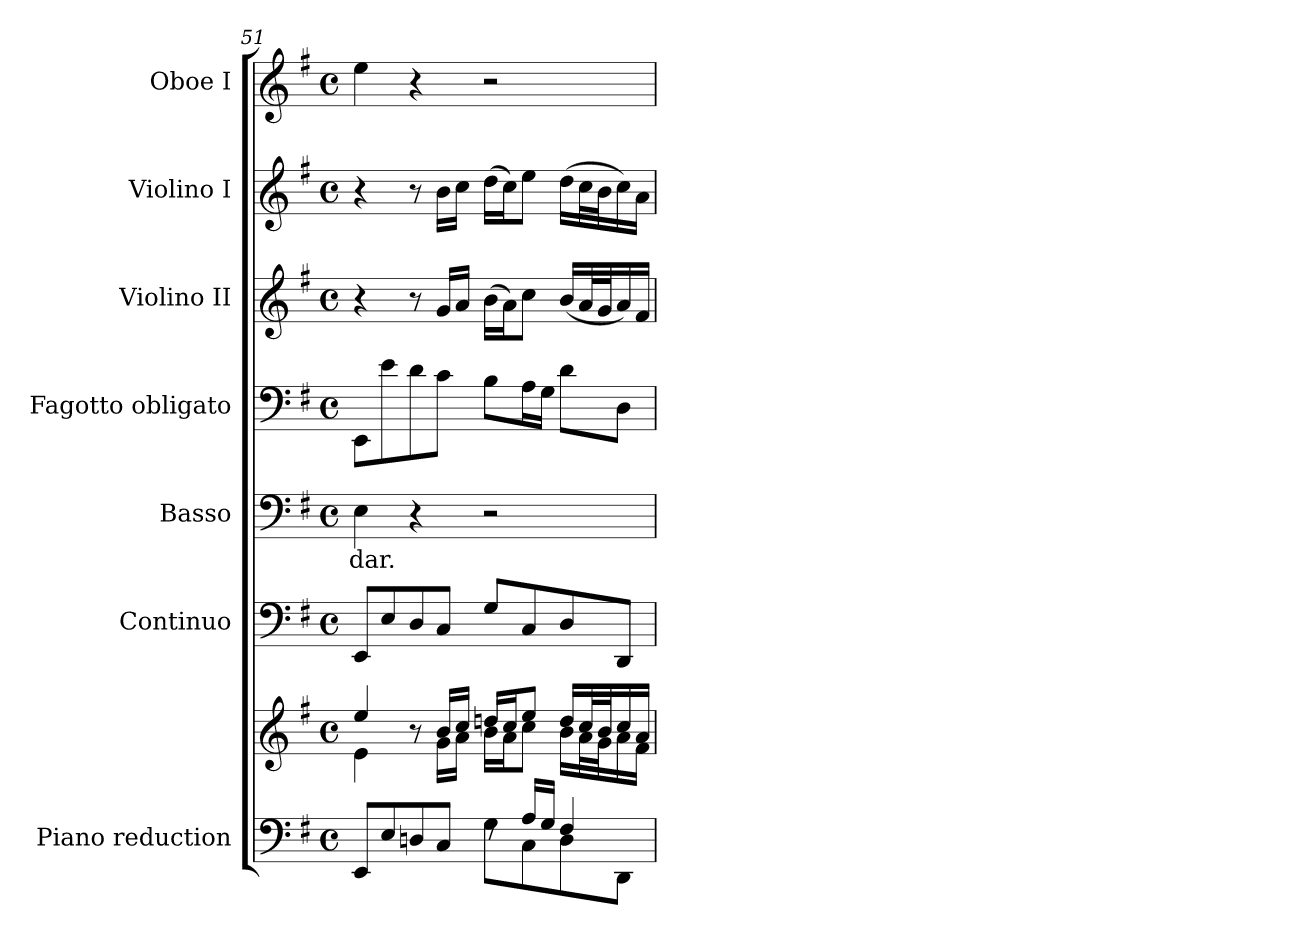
**kern	**kern	**kern	**kern	**text	**kern	**kern	**kern	**kern
*part7	*part7	*part6	*part5	*part5	*part4	*part3	*part2	*part1
*staff8	*staff7	*staff6	*staff5	*staff5	*staff4	*staff3	*staff2	*staff1
*I"Piano reduction	*	*I"Continuo	*I"Basso	*	*I"Fagotto obligato	*I"Violino II	*I"Violino I	*I"Oboe I
*I'Pno	*	*	*	*	*	*I'Vln	*I'Vln	*I'Ob
*clefF4	*clefG2	*clefF4	*clefF4	*	*clefF4	*clefG2	*clefG2	*clefG2
*k[f#]	*k[f#]	*k[f#]	*k[f#]	*	*k[f#]	*k[f#]	*k[f#]	*k[f#]
*M4/4	*M4/4	*M4/4	*M4/4	*	*M4/4	*M4/4	*M4/4	*M4/4
*met(c)	*met(c)	*met(c)	*met(c)	*	*met(c)	*met(c)	*met(c)	*met(c)
=51	=51	=51	=51	=51	=51	=51	=51	=51
*^	*^	*	*	*	*	*	*	*
!	!	!	!	!	!	!LO:LY:b	!	!	!	!
8EE/L	2ryy	4ee/	4e\	8EE/L	4E\	-dar.	8EE\L	4r	4r	4ee\
8E/	.	.	.	8E/	.	.	8e\	.	.	.
8Dn/	.	8r	8ryy	8D/	4r	.	8d\	8r	8r	4r
8C/J	.	16b/LL	16g\LL	8C/J	.	.	8c\J	16g/LL	16b\LL	.
.	.	16cc/JJ	16a\JJ	.	.	.	.	16a/JJ	16cc\JJ	.
8rF	8G\L	16ddn/LL	16b\LL	8G/L	2r	.	8B\L	(>16b\LL	(>16dd\LL	2r
.	.	16cc/J	16a\J	.	.	.	.	16a\J)	16cc\J)	.
16A/LL	8C\	8ee/J	8cc\J	8C/	.	.	16A\L	8cc\J	8ee\J	.
16G/JJ	.	.	.	.	.	.	16G\JJ	.	.	.
4F#/	8D\	16dd/LL	16b\LL	8D/	.	.	8d\L	(<16b/LL	(>16dd\LL	.
.	.	32cc/L	32a\L	.	.	.	.	32a/L	32cc\L	.
.	.	32b/J	32g\J	.	.	.	.	32g/J	32b\J	.
.	8DD\J	16cc/	16a\	8DD/J	.	.	8D\J	16a/)	16cc\)	.
.	.	16a/JJ	16f#\JJ	.	.	.	.	16f#/JJ	16a\JJ	.
*v	*v	*	*	*	*	*	*	*	*	*
*	*v	*v	*	*	*	*	*	*	*
=	=	=	=	=	=	=	=	=
*-	*-	*-	*-	*-	*-	*-	*-	*-
